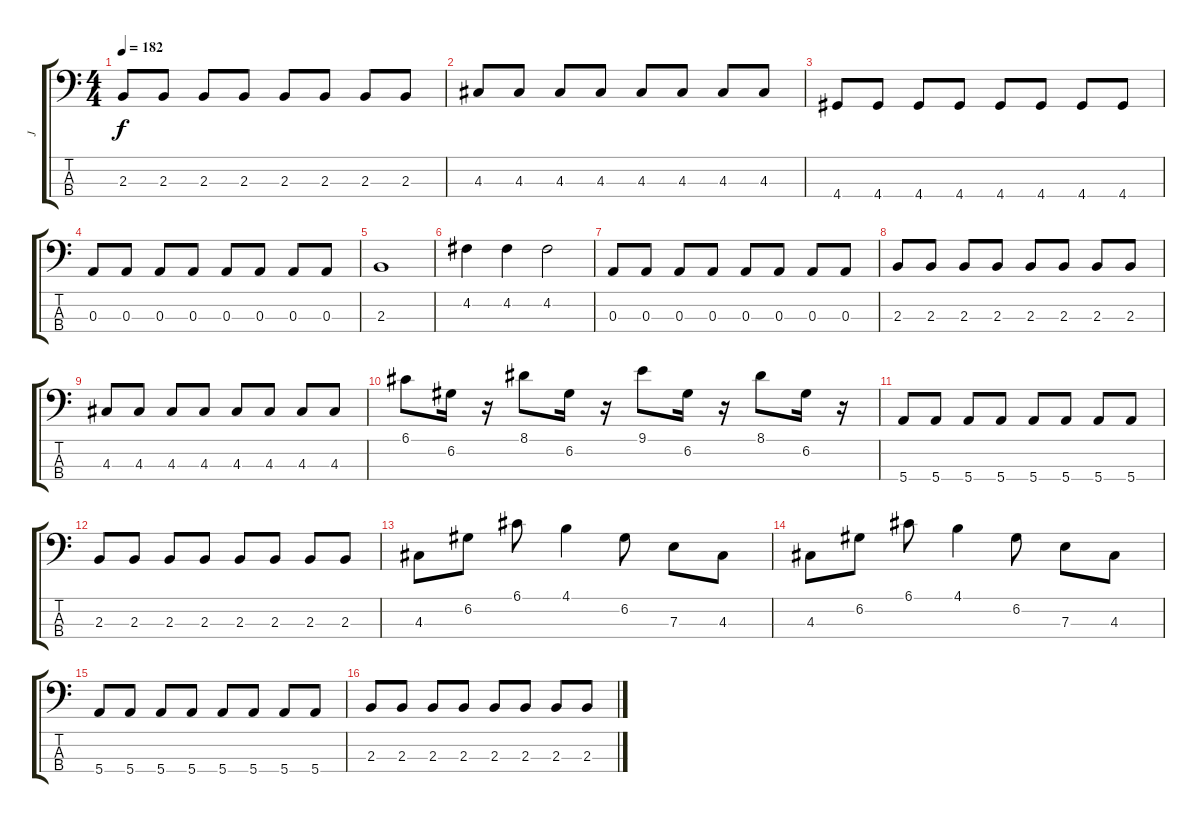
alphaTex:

\track ("J" "J") {instrument electricbasspick}
\staff {score tabs}
\tuning (G2 D2 A1 E1) {hide}
\ts (4 4)
\tempo 182
\clef f4
\ks c
2.3.8{dy f} 2.3.8 2.3.8 2.3.8 2.3.8 2.3.8 2.3.8 2.3.8 |
4.3.8 4.3.8 4.3.8 4.3.8 4.3.8 4.3.8 4.3.8 4.3.8 |
4.4.8 4.4.8 4.4.8 4.4.8 4.4.8 4.4.8 4.4.8 4.4.8 |
0.3.8 0.3.8 0.3.8 0.3.8 0.3.8 0.3.8 0.3.8 0.3.8 |
2.3.1 |
4.2.4 4.2.4 4.2.2 |
0.3.8 0.3.8 0.3.8 0.3.8 0.3.8 0.3.8 0.3.8 0.3.8 |
2.3.8 2.3.8 2.3.8 2.3.8 2.3.8 2.3.8 2.3.8 2.3.8 |
4.3.8 4.3.8 4.3.8 4.3.8 4.3.8 4.3.8 4.3.8 4.3.8 |
6.1.8 6.2.16 r.16 8.1.8 6.2.16 r.16 9.1.8 6.2.16 r.16 8.1.8 6.2.16 r.16 |
5.4.8 5.4.8 5.4.8 5.4.8 5.4.8 5.4.8 5.4.8 5.4.8 |
2.3.8 2.3.8 2.3.8 2.3.8 2.3.8 2.3.8 2.3.8 2.3.8 |
4.3.8 6.2.8 6.1.8 4.1.4 6.2.8 7.3.8 4.3.8 |
4.3.8 6.2.8 6.1.8 4.1.4 6.2.8 7.3.8 4.3.8 |
5.4.8 5.4.8 5.4.8 5.4.8 5.4.8 5.4.8 5.4.8 5.4.8 |
2.3.8 2.3.8 2.3.8 2.3.8 2.3.8 2.3.8 2.3.8 2.3.8
